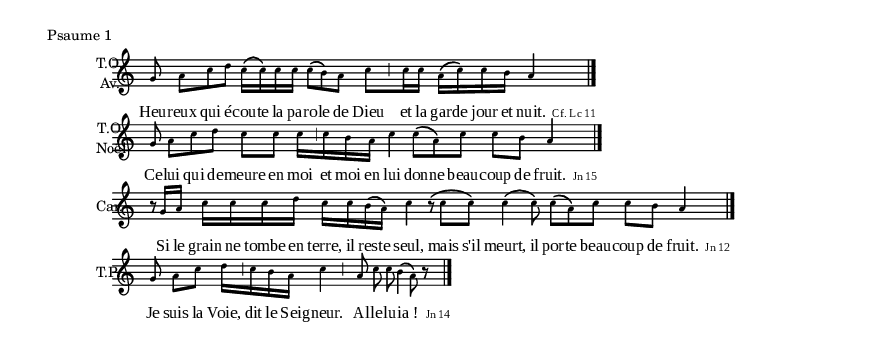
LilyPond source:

\version "2.10.0"
\include "definitions.ly"
\markup { Psaume 1}


\relative c'' {
	 \new Staff {
		\cadenzaOn
		
		\set Staff.instrumentName = \markup{ \center-align { T.O. Av. } }
		g8 \times 2/3 { a[ c d] } c16[\( c\) c c] 
		\times 2/3 { c8[\( b\) a]} 
		c8[ \pespace \cesure \pespace c16 c]
		a[\( c\) c b]
		 a4
	 
		\endBar
	 }
	 \addlyrics {
		 Heu -- reux qui é -- cou -- te la pa -- ro -- le de Dieu et la gar -- de jour et nuit.
		 \markup { \citation #"Cf. Lc 11" } }
	 }
 	\relative c'' { 
	\new Staff {
		\cadenzaOn
		\set Staff.instrumentName = \markup{ \center-align { T.O. Noël } }
		
		g8 \times 2/3 { a[ c d] } c[ c] c16[ \cesure c b a] c4  \pespace
		\times 2/3 { c8[\( a\) c] }
		c[ b] a4
		

		
		
		\endBar
	}

	\addlyrics {
		Ce -- lui qui de -- meure en moi et moi en lui don -- ne beau -- coup de fruit.
		\markup { \citation #"Jn 15" } }
}		
\relative c'' { 
	\new Staff {
		\cadenzaOn
		\set Staff.instrumentName = \markup{ \center-align { Car. } }
		
		r8 g16[ a] c[ c c d] c[ c b\( a\)] c4 
		\ifIndent \times 2/3 { r8\( c[ c\)] }
		\times 2/3 { c4\(  c8\) } c[\( a\) c] c[ b] a4

		
		
		\endBar
	}

	\addlyrics {
		Si le grain ne tombe en terre, il res -- te seul, mais s'il meurt, il por -- te beau -- coup de fruit.
		\markup { \citation #"Jn 12" } }
}	

\relative c'' { 
	\new Staff {
		\cadenzaOn
		\set Staff.instrumentName = \markup{ \center-align { T.P. } }
		
		g8 a[ c]
		d16[ \cesure c b a] c4 
		\pespace
		\cesureall \pespace
		\times 2/3 { a8 c c }
		\stemDown b4\( a8\) r
		
		
		\endBar
	}

	\addlyrics {
		Je suis la Voie, dit le Sei -- gneur. " Al" -- le -- lu -- "ia !" _ 
		\markup { \citation #"Jn 14" } }
}	


\version "2.10.0"  % necessary for upgrading to future LilyPond versions.
